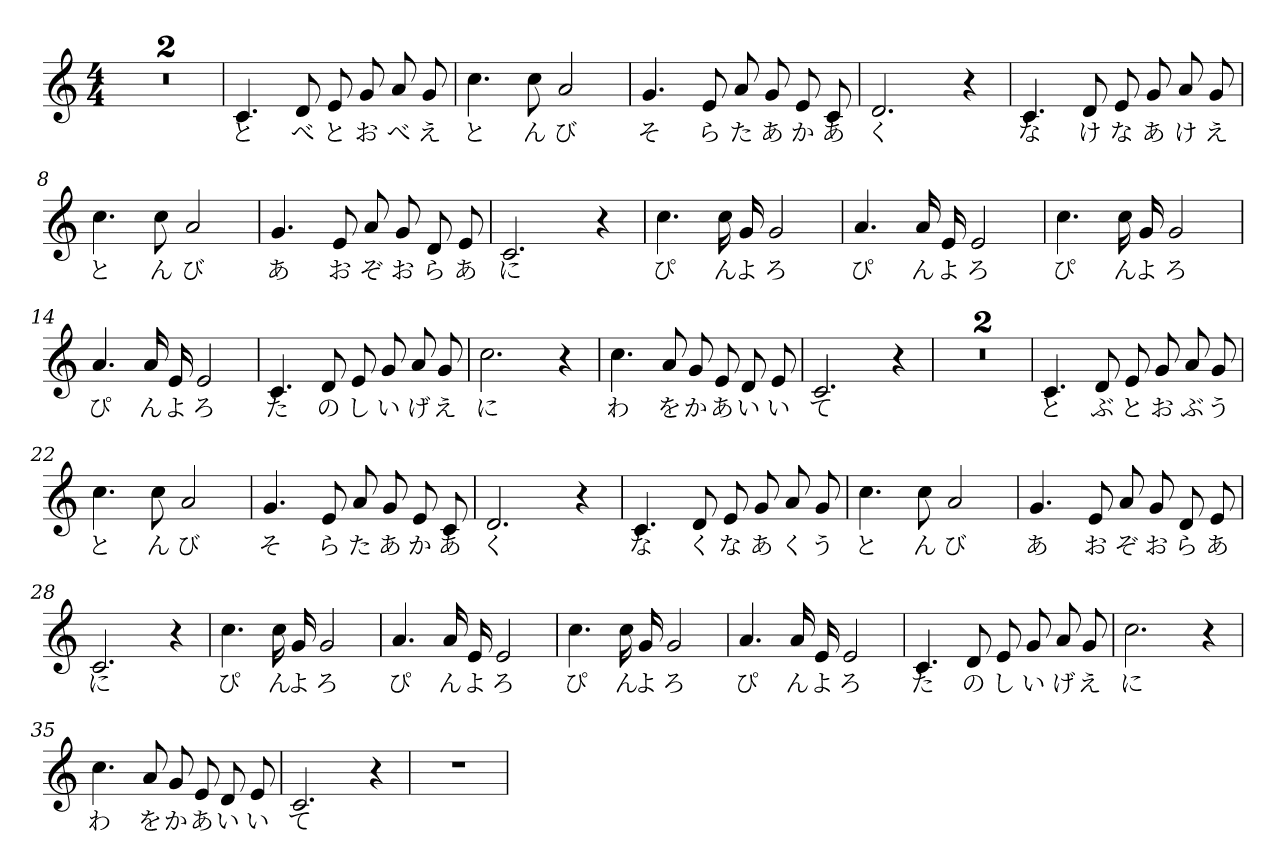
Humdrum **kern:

**kern	**text
*part1	*part1
*staff1	*staff1
*k[]	*
*C:	*
*M4/4	*
*MM96	*
=1	=1
1r	.
=2	=2
1r	.
=3	=3
4.c	と
8d	べ
8e	と
8g	お
8a	べ
8g	え
=4	=4
4.cc	と
8cc	ん
2a	び
=5	=5
4.g	そ
8e	ら
8a	た
8g	あ
8e	か
8c	あ
=6	=6
2.d	く
4r	.
=7	=7
4.c	な
8d	け
8e	な
8g	あ
8a	け
8g	え
=8	=8
4.cc	と
8cc	ん
2a	び
=9	=9
4.g	あ
8e	お
8a	ぞ
8g	お
8d	ら
8e	あ
=10	=10
2.c	に
4r	.
=11	=11
4.cc	ぴ
16cc	ん
16g	よ
2g	ろ
=12	=12
4.a	ぴ
16a	ん
16e	よ
2e	ろ
=13	=13
4.cc	ぴ
16cc	ん
16g	よ
2g	ろ
=14	=14
4.a	ぴ
16a	ん
16e	よ
2e	ろ
=15	=15
4.c	た
8d	の
8e	し
8g	い
8a	げ
8g	え
=16	=16
2.cc	に
4r	.
=17	=17
4.cc	わ
8a	を
8g	か
8e	あ
8d	い
8e	い
=18	=18
2.c	て
4r	.
=19	=19
1r	.
=20	=20
1r	.
=21	=21
4.c	と
8d	ぶ
8e	と
8g	お
8a	ぶ
8g	う
=22	=22
4.cc	と
8cc	ん
2a	び
=23	=23
4.g	そ
8e	ら
8a	た
8g	あ
8e	か
8c	あ
=24	=24
2.d	く
4r	.
=25	=25
4.c	な
8d	く
8e	な
8g	あ
8a	く
8g	う
=26	=26
4.cc	と
8cc	ん
2a	び
=27	=27
4.g	あ
8e	お
8a	ぞ
8g	お
8d	ら
8e	あ
=28	=28
2.c	に
4r	.
=29	=29
4.cc	ぴ
16cc	ん
16g	よ
2g	ろ
=30	=30
4.a	ぴ
16a	ん
16e	よ
2e	ろ
=31	=31
4.cc	ぴ
16cc	ん
16g	よ
2g	ろ
=32	=32
4.a	ぴ
16a	ん
16e	よ
2e	ろ
=33	=33
4.c	た
8d	の
8e	し
8g	い
8a	げ
8g	え
=34	=34
2.cc	に
4r	.
=35	=35
4.cc	わ
8a	を
8g	か
8e	あ
8d	い
8e	い
=36	=36
2.c	て
4r	.
=37	=37
1r	.
=	=
*-	*-
